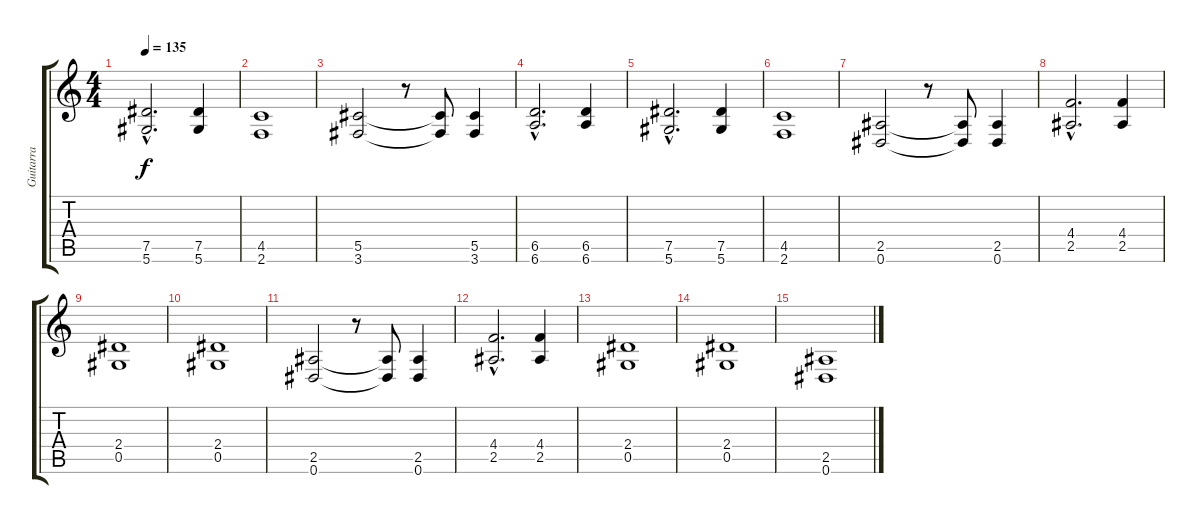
\track ("Guitarra" "Guitarra") {instrument distortionguitar}
\staff {score tabs}
\tuning (Eb4 Bb3 Gb3 Db3 Ab2 Eb2) {hide}
\ts (4 4)
\tempo 135
\clef g2
\ks c
(7.5{hac} 5.6{hac}).2{d dy f} (7.5 5.6).4 |
(4.5 2.6).1 |
(5.5 3.6).2 r.8 (5.5{t} 3.6{t}).8 (5.5 3.6).4 |
(6.5{hac} 6.6{hac}).2{d} (6.5 6.6).4 |
(7.5{hac} 5.6{hac}).2{d} (7.5 5.6).4 |
(4.5 2.6).1 |
(2.5 0.6).2 r.8 (2.5{t} 0.6{t}).8 (2.5 0.6).4 |
(4.4{hac} 2.5{hac}).2{d} (4.4 2.5).4 |
(2.4 0.5).1 |
(2.4 0.5).1 |
(2.5 0.6).2 r.8 (2.5{t} 0.6{t}).8 (2.5 0.6).4 |
(4.4{hac} 2.5{hac}).2{d} (4.4 2.5).4 |
(2.4 0.5).1 |
(2.4 0.5).1 |
(2.5 0.6).1
